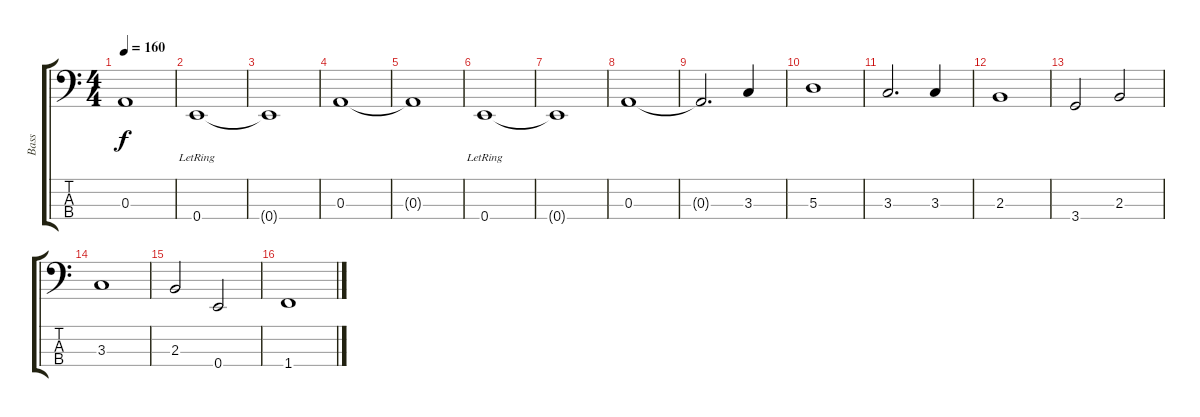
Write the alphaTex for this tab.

\track ("Bass" "Bass") {instrument electricbassfinger}
\staff {score tabs}
\tuning (G2 D2 A1 E1) {hide}
\ts (4 4)
\tempo 160
\clef f4
\ks c
0.3{t}.1{dy f} |
0.4{lr}.1 |
0.4{t}.1 |
0.3.1 |
0.3{t}.1 |
0.4{lr}.1 |
0.4{t}.1 |
0.3.1 |
0.3{t}.2{d} 3.3.4 |
5.3.1 |
3.3.2{d} 3.3.4 |
2.3.1 |
3.4.2 2.3.2 |
3.3.1 |
2.3.2 0.4.2 |
1.4.1
